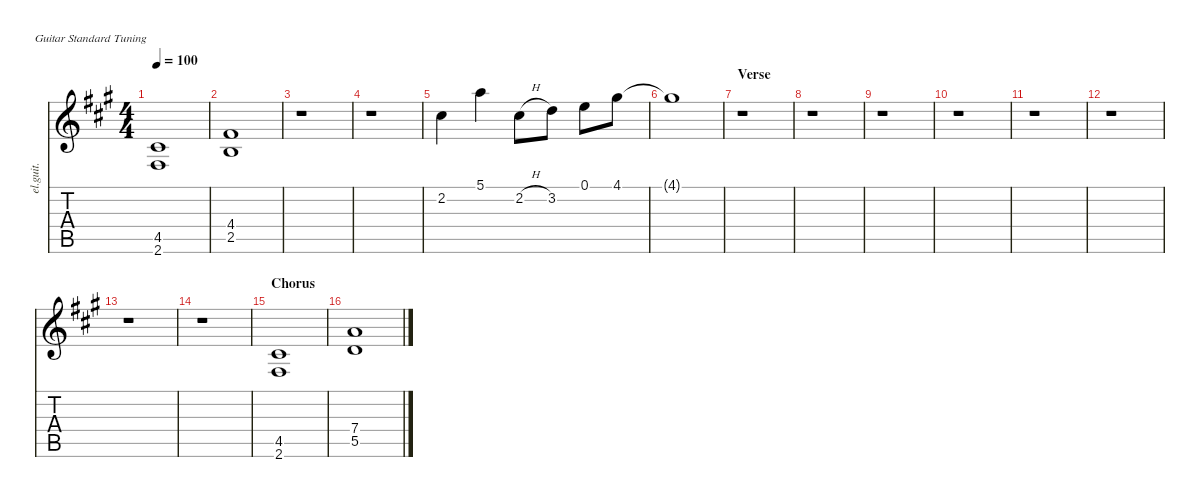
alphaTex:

\defaultSystemsLayout 4
\hideDynamics
\bracketExtendMode nobrackets
\track ("Lead Guitar" "el.guit.") {instrument electricguitarclean}
\staff {score tabs}
\tuning (E4 B3 G3 D3 A2 E2)
\ts (4 4)
\tempo 100
\clef g2
\ks a
(4.5{acc #} 2.6{acc #}).1{dy f} |
(4.4{acc #} 2.5{acc forcenatural}).1 |
r.1 |
r.1 |
2.2{acc #}.4 5.1{acc forcenatural}.4 2.2{h acc #}.8 3.2{acc forcenatural}.8 0.1{acc forcenatural}.8 4.1{acc #}.8 |
4.1{t acc #}.1 |
\section ("" "Verse")
r.1 |
r.1 |
r.1 |
r.1 |
r.1 |
r.1 |
r.1 |
r.1 |
\section ("" "Chorus")
(4.5{acc #} 2.6{acc #}).1 |
(7.4{acc forcenatural} 5.5{acc forcenatural}).1
